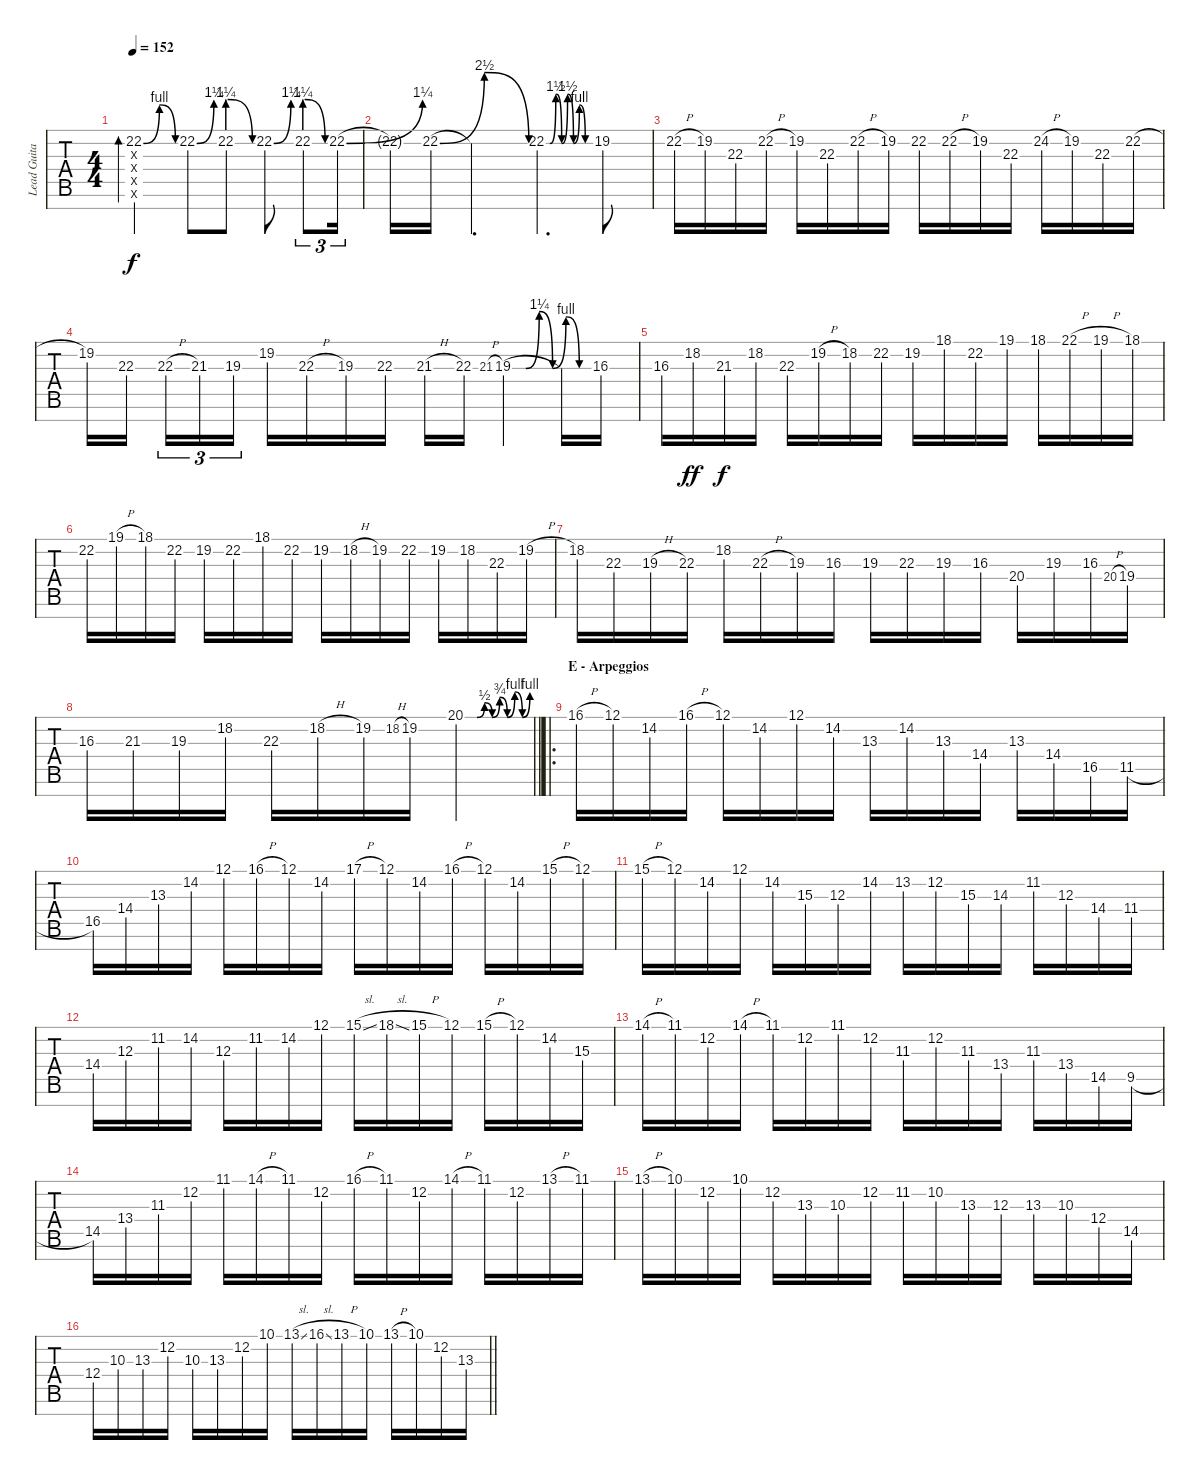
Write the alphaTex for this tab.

\track ("Lead Guitar (Jeff Loomis)" "Lead Guita") {instrument overdrivenguitar}
\staff {tabs}
\tuning (Eb4 Bb3 Gb3 Db3 Ab2 Eb2 Bb1) {hide}
\ts (4 4)
\tempo 152
\clef f4
\ks aminor
(22.2{be (bendrelease 0 0 10 4 30 4 60 0)} 0.3{x} 0.4{x} 0.5{x} 0.6{x}).2{bd 120 dy f} 22.2{be (bend 0 0 60 5)}.8 22.2{be (prebendrelease 0 5 60 0)}.8 22.2{be (bend 0 0 60 5)}.8 22.2{be (prebendrelease 0 5 60 0)}.8{tu (3 2)} 22.2{be (bend 0 0 60 5)}.16{tu (3 2)} |
22.2{t}.16 22.2{be (bendrelease 0 0 20 10 30 10 60 0)}.16 22.2{t}.4{d} 22.2{be (custom 0 0 5 0 13 6 21 0 29 6 37 0 45 4 53 0 60 0)}.4{d} 19.2.8 |
22.2{h}.16 19.2.16 22.3.16 22.2{h}.16 19.2.16 22.3.16 22.2{h}.16 19.2.16 22.2.16 22.2{h}.16 19.2.16 22.3.16 24.2{h}.16 19.2.16 22.3.16 22.2{h}.16 |
19.2.16 22.3.16{beam splitsecondary} 22.3{h}.16{tu (3 2)} 21.3.16{tu (3 2)} 19.3.16{tu (3 2)} 19.2.16 22.3{h}.16 19.3.16 22.3.16 21.3{h}.16 22.3.16 21.3{h}.8{gr onbeat} 19.3{be (custom 0 0 10 0 20 5 30 0 40 4 50 0 60 0)}.4 19.3{t}.16 16.3.16 |
16.3.16 18.2.16{dy ff} 21.3.16{dy f} 18.2.16 22.3.16 19.2{h}.16 18.2.16 22.2.16 19.2.16 18.1.16 22.2.16 19.1.16 18.1.16 22.1{h}.16 19.1{h}.16 18.1.16 |
22.2.16 19.1{h}.16 18.1.16 22.2.16 19.2.16 22.2.16 18.1.16 22.2.16 19.2.16 18.2{h}.16 19.2.16 22.2.16 19.2.16 18.2.16 22.3.16 19.2{h}.16 |
18.2.16 22.3.16 19.3{h}.16 22.3.16 18.2.16 22.3{h}.16 19.3.16 16.3.16 19.3.16 22.3.16 19.3.16 16.3.16 20.4.16 19.3.16 16.3.16 20.4{h}.8{gr onbeat} 19.4.16 |
\barLineRight lightlight
16.3.16 21.3.16 19.3.16 18.2.16 22.3.16 18.2{h}.16 19.2.16 18.2{h}.8{gr onbeat} 19.2.16 20.1{be (custom 0 0 11 0 18 2 25 0 32 3 39 0 46 4 53 0 60 4)}.2 |
\ro
\section ("" "E - Arpeggios")
16.1{h}.16 12.1.16 14.2.16 16.1{h}.16 12.1.16 14.2.16 12.1.16 14.2.16 13.3.16 14.2.16 13.3.16 14.4.16 13.3.16 14.4.16 16.5.16 11.5{h}.16 |
16.5.16 14.4.16 13.3.16 14.2.16 12.1.16 16.1{h}.16 12.1.16 14.2.16 17.1{h}.16 12.1.16 14.2.16 16.1{h}.16 12.1.16 14.2.16 15.1{h}.16 12.1.16 |
15.1{h}.16 12.1.16 14.2.16 12.1.16 14.2.16 15.3.16 12.3.16 14.2.16 13.2.16 12.2.16 15.3.16 14.3.16 11.2.16 12.3.16 14.4.16 11.4.16 |
14.4.16 12.3.16 11.2.16 14.2.16 12.3.16 11.2.16 14.2.16 12.1.16 15.1{sl}.16 18.1{sl}.16 15.1{h}.16 12.1.16 15.1{h}.16 12.1.16 14.2.16 15.3.16 |
14.1{h}.16 11.1.16 12.2.16 14.1{h}.16 11.1.16 12.2.16 11.1.16 12.2.16 11.3.16 12.2.16 11.3.16 13.4.16 11.3.16 13.4.16 14.5.16 9.5{h}.16 |
14.5.16 13.4.16 11.3.16 12.2.16 11.1.16 14.1{h}.16 11.1.16 12.2.16 16.1{h}.16 11.1.16 12.2.16 14.1{h}.16 11.1.16 12.2.16 13.1{h}.16 11.1.16 |
13.1{h}.16 10.1.16 12.2.16 10.1.16 12.2.16 13.3.16 10.3.16 12.2.16 11.2.16 10.2.16 13.3.16 12.3.16 13.3.16 10.3.16 12.4.16 14.5.16 |
\barLineRight lightlight
12.4.16 10.3.16 13.3.16 12.2.16 10.3.16 13.3.16 12.2.16 10.1.16 13.1{sl}.16 16.1{sl}.16 13.1{h}.16 10.1.16 13.1{h}.16 10.1.16 12.2.16 13.3.16
